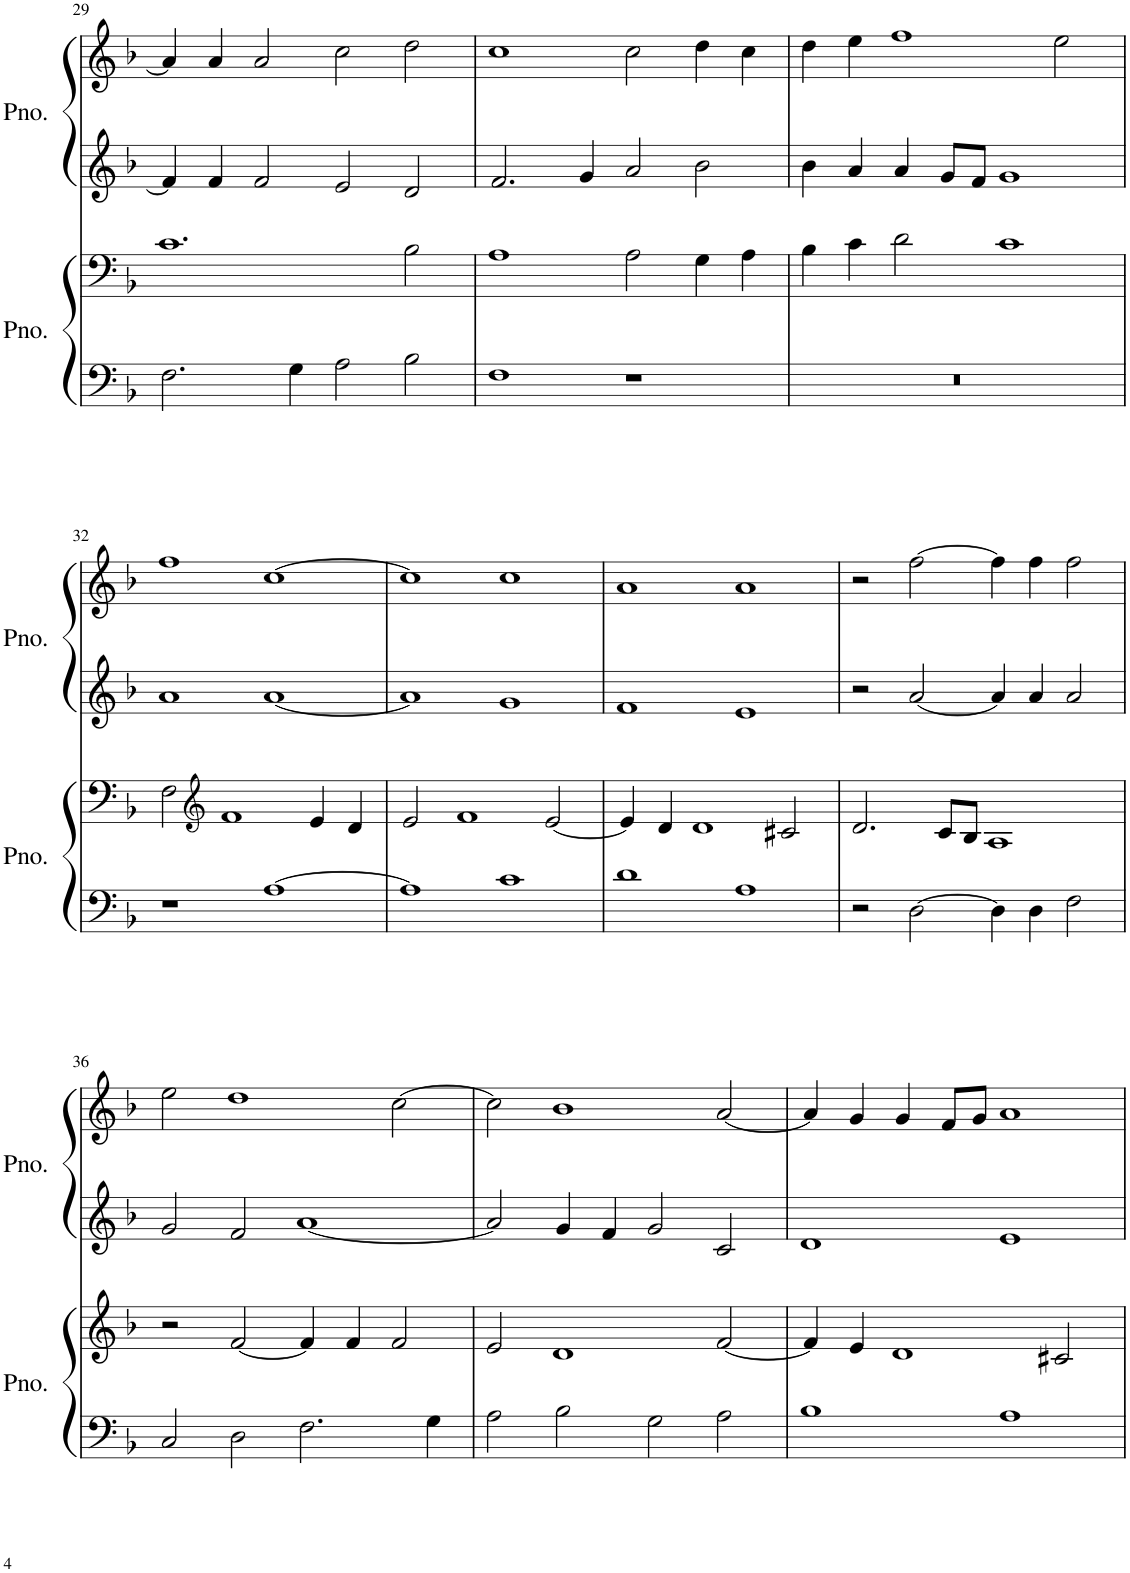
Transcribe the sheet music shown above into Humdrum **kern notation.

**kern	**kern	**kern	**kern
*part2	*part2	*part1	*part1
*staff4	*staff3	*staff2	*staff1
*I"Piano	*	*I"Piano	*
*I'Pno.	*	*I'Pno.	*
!!LO:PB:g=z
*clefF4	*clefF4	*clefG2	*clefG2
*k[b-]	*k[b-]	*k[b-]	*k[b-]
*M4/2	*M4/2	*M4/2	*M4/2
=29	=29	=29	=29
2.F\	1.c	4f/]	4a/]
.	.	4f/	4a/
.	.	2f/	2a/
4G\	.	.	.
2A\	.	2e/	2cc\
2B-\	2B-\	2d/	2dd\
=30	=30	=30	=30
1F	1A	2.f/	1cc
.	.	4g/	.
1r	2A\	2a/	2cc\
.	4G\	2b-\	4dd\
.	4A\	.	4cc\
=31	=31	=31	=31
0r	4B-\	4b-\	4dd\
.	4c\	4a/	4ee\
.	2d\	4a/	1ff
.	.	8g/L	.
.	.	8f/J	.
.	1c	1g	.
.	.	.	2ee\
!!LO:LB:g=z
=32	=32	=32	=32
1r	2F\	1a	1ff
*	*clefG2	*	*
.	1f	.	.
[1A	.	[1a	[1cc
.	4e/	.	.
.	4d/	.	.
=33	=33	=33	=33
1A]	2e/	1a]	1cc]
.	1f	.	.
1c	.	1g	1cc
.	[2e/	.	.
=34	=34	=34	=34
1d	4e/]	1f	1a
.	4d/	.	.
.	1d	.	.
1A	.	1e	1a
.	2c#X/	.	.
=35	=35	=35	=35
2r	2.d/	2r	2r
[2D\	.	[2a/	[2ff\
.	8c/L	.	.
.	8B-/J	.	.
4D\]	1A	4a/]	4ff\]
4D\	.	4a/	4ff\
2F\	.	2a/	2ff\
!!LO:LB:g=z
=36	=36	=36	=36
2C/	2r	2g/	2ee\
2D\	[2f/	2f/	1dd
2.F\	4f/]	[1a	.
.	4f/	.	.
.	2f/	.	[2cc\
4G\	.	.	.
=37	=37	=37	=37
2A\	2e/	2a/]	2cc\]
2B-\	1d	4g/	1b-
.	.	4f/	.
2G\	.	2g/	.
2A\	[2f/	2c/	[2a/
=38	=38	=38	=38
1B-	4f/]	1d	4a/]
.	4e/	.	4g/
.	1d	.	4g/
.	.	.	8f/L
.	.	.	8g/J
1A	.	1e	1a
.	2c#X/	.	.
=	=	=	=
*-	*-	*-	*-
